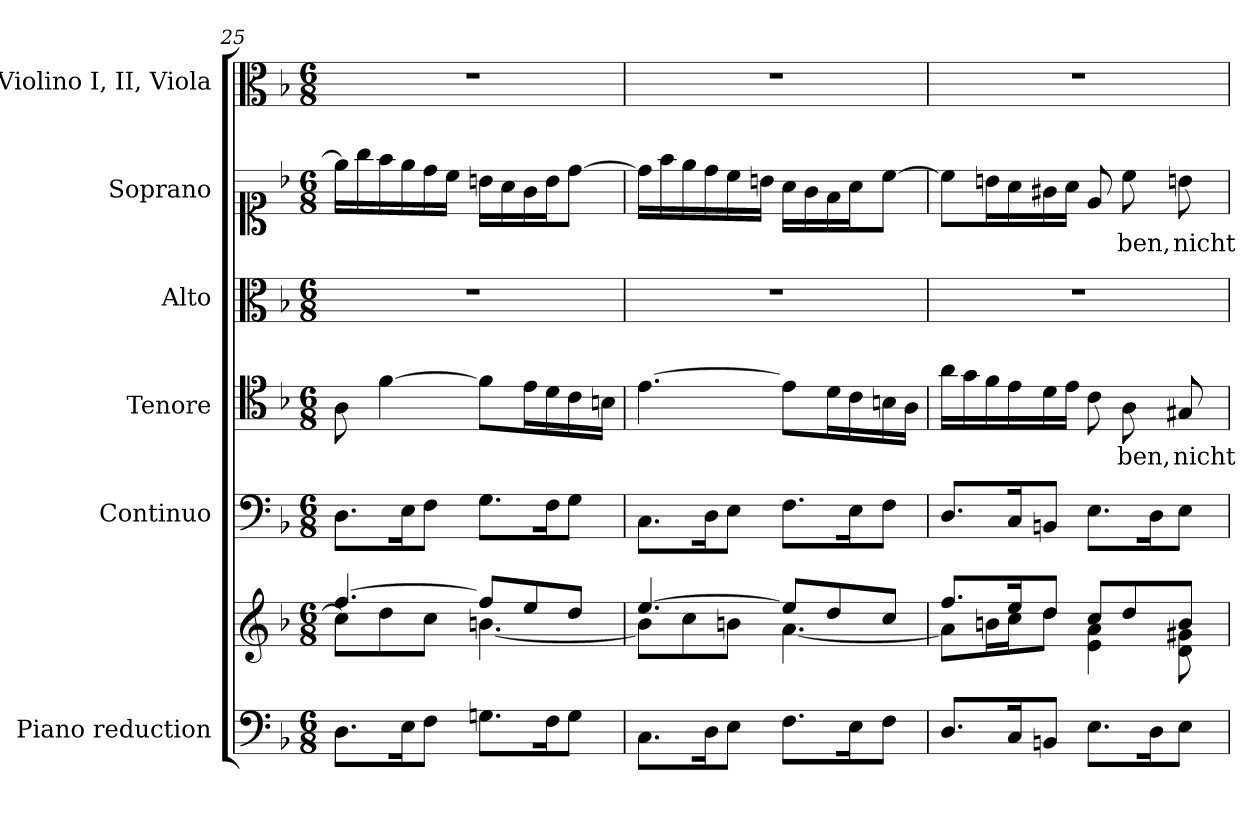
**kern	**kern	**kern	**kern	**text	**kern	**kern	**text	**kern
*part6	*part6	*part5	*part4	*part4	*part3	*part2	*part2	*part1
*staff7	*staff6	*staff5	*staff4	*staff4	*staff3	*staff2	*staff2	*staff1
*I"Piano reduction	*	*I"Continuo	*I"Tenore	*	*I"Alto	*I"Soprano	*	*I"Violino I, II, Viola
*I'Pno	*	*	*	*	*	*	*	*I'Vln
*clefF4	*clefG2	*clefF4	*clefC4	*	*clefC3	*clefC1	*	*clefC3
*k[b-]	*k[b-]	*k[b-]	*k[b-]	*	*k[b-]	*k[b-]	*	*k[b-]
*M6/8	*M6/8	*M6/8	*M6/8	*	*M6/8	*M6/8	*	*M6/8
=25	=25	=25	=25	=25	=25	=25	=25	=25
*	*^	*	*	*	*	*	*	*
8.D\L	[4.ff/	8cc\L]	8.D\L	8A\	.	2.r	16ee\LL]	.	2.r
.	.	.	.	.	.	.	16gg\	.	.
.	.	8dd\	.	[4f\	.	.	16ff\	.	.
16E\K	.	.	16E\K	.	.	.	16ee\	.	.
8F\J	.	8cc\J	8F\J	.	.	.	16dd\	.	.
.	.	.	.	.	.	.	16cc\JJ	.	.
8.Gn\L	8ff/L]	[4.bn\	8.G\L	8f\L]	.	.	16bn\LL	.	.
.	.	.	.	.	.	.	16a\	.	.
.	8ee/	.	.	16e\L	.	.	16g\	.	.
16F\K	.	.	16F\K	16d\	.	.	16b\J	.	.
8G\J	8dd/J	.	8G\J	16c\	.	.	[8dd\J	.	.
.	.	.	.	16Bn\JJ	.	.	.	.	.
!!LO:PB:g=z
=26	=26	=26	=26	=26	=26	=26	=26	=26	=26
8.C\L	[4.ee/	8b\L]	8.C\L	[4.e\	.	2.r	16dd\LL]	.	2.r
.	.	.	.	.	.	.	16ff\	.	.
.	.	8cc\	.	.	.	.	16ee\	.	.
16D\K	.	.	16D\K	.	.	.	16dd\	.	.
8E\J	.	8bn\J	8E\J	.	.	.	16cc\	.	.
.	.	.	.	.	.	.	16bn\JJ	.	.
8.F\L	8ee/L]	[4.a\	8.F\L	8e\L]	.	.	16a\LL	.	.
.	.	.	.	.	.	.	16g\	.	.
.	8dd/	.	.	16d\L	.	.	16f\	.	.
16E\K	.	.	16E\K	16c\	.	.	16a\J	.	.
8F\J	8cc/J	.	8F\J	16Bn\	.	.	[8cc\J	.	.
.	.	.	.	16A\JJ	.	.	.	.	.
=27	=27	=27	=27	=27	=27	=27	=27	=27	=27
8.D/L	8.ff/L	8a\L]	8.D/L	16a\LL	.	2.r	8cc\L]	.	2.r
.	.	.	.	16g\	.	.	.	.	.
.	.	16bn\L	.	16f\	.	.	16bn\L	.	.
16C/K	16ee/K	16cc\J	16C/K	16e\	.	.	16a\	.	.
8BBn/J	8dd/J	8dd\J	8BBn/J	16d\	.	.	16g#X\	.	.
.	.	.	.	16e\JJ	.	.	16a\JJ	.	.
8.E\L	8cc/L	4e\ 4a\	8.E\L	8c\	.	.	8e/	.	.
!	!	!	!	!	!LO:LY:b	!	!	!LO:LY:b	!
.	8dd/	.	.	8A\	-ben,	.	8cc\	-ben,	.
16D\K	.	.	16D\K	.	.	.	.	.	.
!	!	!	!	!	!LO:LY:b	!	!	!LO:LY:b	!
8E\J	8b/J	8d\ 8g#X\	8E\J	8G#X/	nicht	.	8bn\	nicht	.
*	*v	*v	*	*	*	*	*	*	*
=	=	=	=	=	=	=	=	=
*-	*-	*-	*-	*-	*-	*-	*-	*-
